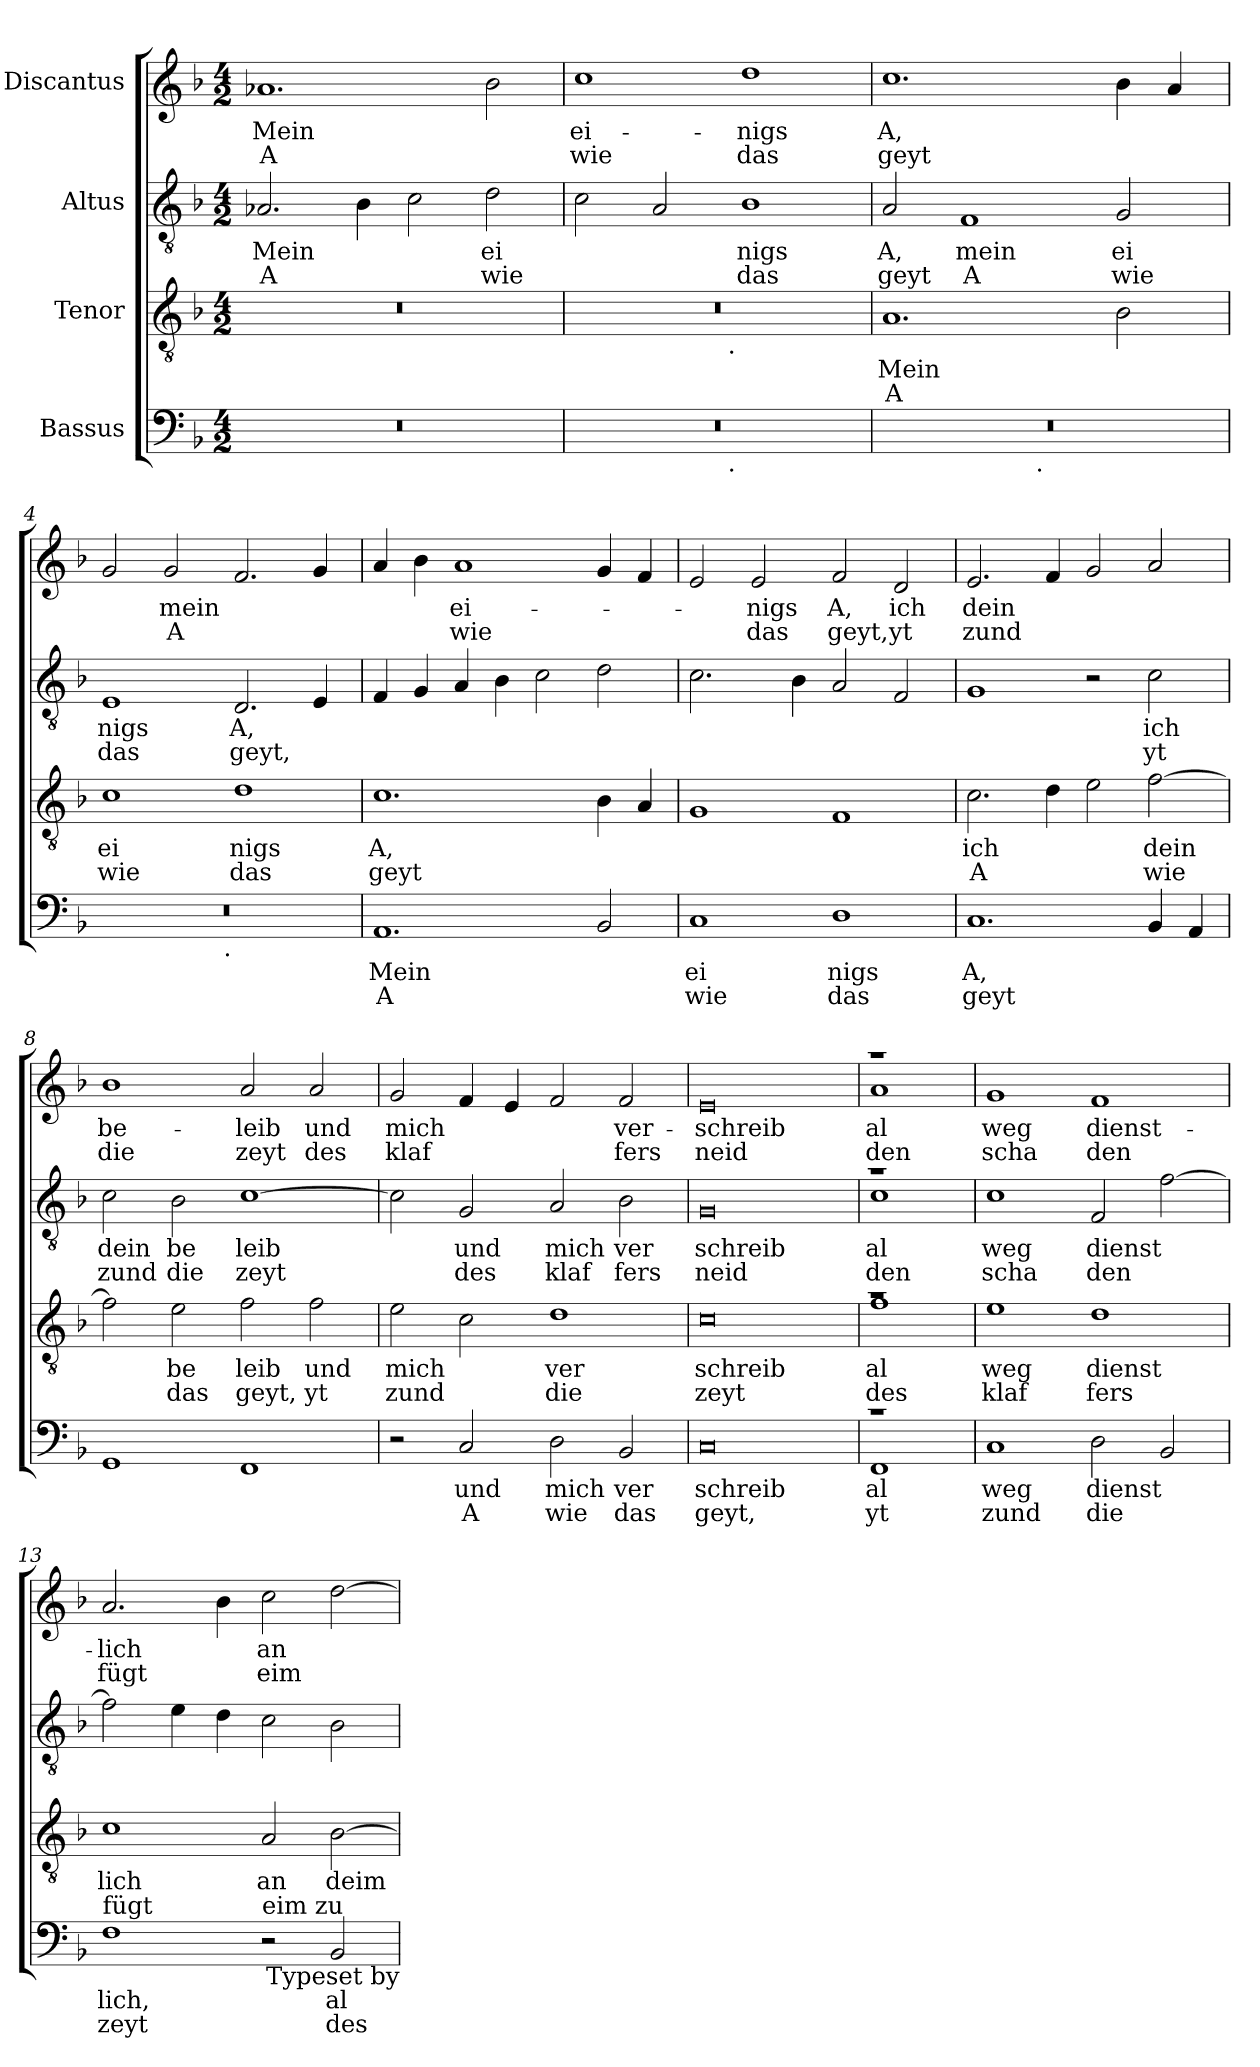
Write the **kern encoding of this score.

**kern	**text	**text	**kern	**text	**text	**kern	**text	**text	**kern	**text	**text
*part4	*part4	*part4	*part3	*part3	*part3	*part2	*part2	*part2	*part1	*part1	*part1
*staff4	*staff4	*staff4	*staff3	*staff3	*staff3	*staff2	*staff2	*staff2	*staff1	*staff1	*staff1
*I"Bassus	*	*	*I"Tenor	*	*	*I"Altus	*	*	*I"Discantus	*	*
*clefF4	*	*	*clefGv2	*	*	*clefGv2	*	*	*clefG2	*	*
*k[b-]	*	*	*k[b-]	*	*	*k[b-]	*	*	*k[b-]	*	*
*F:	*	*	*F:	*	*	*F:	*	*	*F:	*	*
*M4/2	*	*	*M4/2	*	*	*M4/2	*	*	*M4/2	*	*
=1	=1	=1	=1	=1	=1	=1	=1	=1	=1	=1	=1
!	!	!	!	!	!	!	!LO:LY:b	!LO:LY:b	!	!LO:LY:b	!LO:LY:b
0r	.	.	0r	.	.	2.A-X/	Mein	A	1.a-X	Mein	A
.	.	.	.	.	.	4B-\	.	.	.	.	.
.	.	.	.	.	.	2c\	.	.	.	.	.
!	!	!	!	!	!	!	!LO:LY:b	!LO:LY:b	!	!	!
.	.	.	.	.	.	2d\	ei	wie	2b-\	.	.
=2	=2	=2	=2	=2	=2	=2	=2	=2	=2	=2	=2
!	!	!	!	!	!	!	!	!	!	!LO:LY:b	!LO:LY:b
*^	*	*	*^	*	*	*	*	*	*	*	*
0r	2ryy	.	.	0r	2ryy	.	.	2c\	.	.	1cc	ei-	wie
.	4...ryy	.	.	.	4...ryy	.	.	2A/	.	.	.	.	.
!	!	!	!	!	!LO:TX:b:t=.	!	!	!	!	!	!	!	!
!	!LO:TX:b:t=.	!	!	!	!	!	!	!	!	!	!	!	!
.	1ryy	.	.	.	1ryy	.	.	.	.	.	.	.	.
!	!	!	!	!	!	!	!	!	!LO:LY:b	!LO:LY:b	!	!LO:LY:b	!LO:LY:b
.	.	.	.	.	.	.	.	1B-	nigs	das	1dd	-nigs	das
.	32ryy	.	.	.	32ryy	.	.	.	.	.	.	.	.
=3	=3	=3	=3	=3	=3	=3	=3	=3	=3	=3	=3	=3	=3
!	!	!	!	!	!	!LO:LY:b	!LO:LY:b	!	!LO:LY:b	!LO:LY:b	!	!LO:LY:b	!LO:LY:b
*	*	*	*	*v	*v	*	*	*	*	*	*	*	*
0r	2ryy	.	.	1.A	Mein	A	2A/	A,	geyt	1.cc	A,	geyt
!	!	!	!	!	!	!	!	!LO:LY:b	!LO:LY:b	!	!	!
.	4...ryy	.	.	.	.	.	1F	mein	A	.	.	.
!	!LO:TX:b:t=.	!	!	!	!	!	!	!	!	!	!	!
.	1ryy	.	.	.	.	.	.	.	.	.	.	.
!	!	!	!	!	!	!	!	!LO:LY:b	!LO:LY:b	!	!	!
.	.	.	.	2B-\	.	.	2G/	ei	wie	4b-\	.	.
.	.	.	.	.	.	.	.	.	.	4a/	.	.
.	32ryy	.	.	.	.	.	.	.	.	.	.	.
=4	=4	=4	=4	=4	=4	=4	=4	=4	=4	=4	=4	=4
!	!	!	!	!	!LO:LY:b	!LO:LY:b	!	!LO:LY:b	!LO:LY:b	!	!	!
0r	2ryy	.	.	1c	ei	wie	1E	nigs	das	2g/	.	.
!	!	!	!	!	!	!	!	!	!	!	!LO:LY:b	!LO:LY:b
.	4...ryy	.	.	.	.	.	.	.	.	2g/	mein	A
!	!LO:TX:b:t=.	!	!	!	!	!	!	!	!	!	!	!
.	1ryy	.	.	.	.	.	.	.	.	.	.	.
!	!	!	!	!	!LO:LY:b	!LO:LY:b	!	!LO:LY:b	!LO:LY:b	!	!	!
.	.	.	.	1d	nigs	das	2.D/	A,	geyt,	2.f/	.	.
.	.	.	.	.	.	.	4E/	.	.	4g</	.	.
.	32ryy	.	.	.	.	.	.	.	.	.	.	.
=5	=5	=5	=5	=5	=5	=5	=5	=5	=5	=5	=5	=5
!	!	!LO:LY:b	!LO:LY:b	!	!LO:LY:b	!LO:LY:b	!	!	!	!	!	!
*v	*v	*	*	*	*	*	*	*	*	*	*	*
1.AA	Mein	A	1.c	A,	geyt	4F/	.	.	4a/	.	.
.	.	.	.	.	.	4G/	.	.	4b-\	.	.
!	!	!	!	!	!	!	!	!	!	!LO:LY:b	!LO:LY:b
.	.	.	.	.	.	4A/	.	.	1a	ei-	wie
.	.	.	.	.	.	4B-\	.	.	.	.	.
.	.	.	.	.	.	2c\	.	.	.	.	.
2BB-/	.	.	4B-\	.	.	2d\	.	.	4g/	.	.
.	.	.	4A/	.	.	.	.	.	4f/	.	.
!!LO:LB:g=z
=6	=6	=6	=6	=6	=6	=6	=6	=6	=6	=6	=6
!	!LO:LY:b	!LO:LY:b	!	!	!	!	!	!	!	!	!
1C	ei	wie	1G	.	.	2.c\	.	.	2e/	.	.
!	!	!	!	!	!	!	!	!	!	!LO:LY:b	!LO:LY:b
.	.	.	.	.	.	.	.	.	2e/	-nigs	das
.	.	.	.	.	.	4B-\	.	.	.	.	.
!	!LO:LY:b	!LO:LY:b	!	!	!	!	!	!	!	!LO:LY:b	!LO:LY:b
1D	nigs	das	1F	.	.	2A/	.	.	2f/	A,	geyt,
!	!	!	!	!	!	!	!	!	!	!LO:LY:b	!LO:LY:b
.	.	.	.	.	.	2F/	.	.	2d/	ich	yt
=7	=7	=7	=7	=7	=7	=7	=7	=7	=7	=7	=7
!	!LO:LY:b	!LO:LY:b	!	!LO:LY:b	!LO:LY:b	!	!	!	!	!LO:LY:b	!LO:LY:b
1.C	A,	geyt	2.c\	ich	A	1G	.	.	2.e/	dein	zund
.	.	.	4d\	.	.	.	.	.	4f/	.	.
.	.	.	2e\	.	.	2r	.	.	2g/	.	.
!	!	!	!	!LO:LY:b	!LO:LY:b	!	!LO:LY:b	!LO:LY:b	!	!	!
4BB-/	.	.	[>2f\	dein	wie	2c\	ich	yt	2a/	.	.
4AA/	.	.	.	.	.	.	.	.	.	.	.
=8	=8	=8	=8	=8	=8	=8	=8	=8	=8	=8	=8
!	!	!	!	!	!	!	!LO:LY:b	!LO:LY:b	!	!LO:LY:b	!LO:LY:b
1GG	.	.	2f\]	.	.	2c\	dein	zund	1b-	be-	die
!	!	!	!	!LO:LY:b	!LO:LY:b	!	!LO:LY:b	!LO:LY:b	!	!	!
.	.	.	2e\	be	das	2B-\	be	die	.	.	.
!	!	!	!	!LO:LY:b	!LO:LY:b	!	!LO:LY:b	!LO:LY:b	!	!LO:LY:b	!LO:LY:b
1FF	.	.	2f\	leib	geyt,	[>1c	leib	zeyt	2a/	-leib	zeyt
!	!	!	!	!LO:LY:b	!LO:LY:b	!	!	!	!	!LO:LY:b	!LO:LY:b
.	.	.	2f\	und	yt	.	.	.	2a/	und	des
=9	=9	=9	=9	=9	=9	=9	=9	=9	=9	=9	=9
!	!	!	!	!LO:LY:b	!LO:LY:b	!	!	!	!	!LO:LY:b	!LO:LY:b
2r	.	.	2e\	mich	zund	2c\]	.	.	2g/	mich	klaf
!	!LO:LY:b	!LO:LY:b	!	!	!	!	!LO:LY:b	!LO:LY:b	!	!	!
2C/	und	A	2c\	.	.	2G/	und	des	4f/	.	.
.	.	.	.	.	.	.	.	.	4e/	.	.
!	!LO:LY:b	!LO:LY:b	!	!LO:LY:b	!LO:LY:b	!	!LO:LY:b	!LO:LY:b	!	!	!
2D\	mich	wie	1d	ver	die	2A/	mich	klaf	2f/	.	.
!	!LO:LY:b	!LO:LY:b	!	!	!	!	!LO:LY:b	!LO:LY:b	!	!LO:LY:b	!LO:LY:b
2BB-/	ver	das	.	.	.	2B-\	ver	fers	2f/	ver-	fers
=10	=10	=10	=10	=10	=10	=10	=10	=10	=10	=10	=10
!	!LO:LY:b	!LO:LY:b	!	!LO:LY:b	!LO:LY:b	!	!LO:LY:b	!LO:LY:b	!	!LO:LY:b	!LO:LY:b
0C	schreib	geyt,	0c	schreib	zeyt	0G	schreib	neid	0e	-schreib	neid
=11	=11	=11	=11	=11	=11	=11	=11	=11	=11	=11	=11
*^	*	*	*	*	*	*	*	*	*	*	*
!	!	!LO:LY:b	!LO:LY:b	!	!LO:LY:b	!LO:LY:b	!	!LO:LY:b	!LO:LY:b	!	!LO:LY:b	!LO:LY:b
*	*	*	*	*^	*	*	*^	*	*	*^	*	*
1rc	1FF	al	yt	1ra	1f	al	des	1ra	1c	al	den	1raa	1a	al-	den
=12	=12	=12	=12	=12	=12	=12	=12	=12	=12	=12	=12	=12	=12	=12	=12
!	!	!LO:LY:b	!LO:LY:b	!	!	!LO:LY:b	!LO:LY:b	!	!	!LO:LY:b	!LO:LY:b	!	!	!LO:LY:b	!LO:LY:b
*v	*v	*	*	*	*	*	*	*v	*v	*	*	*v	*v	*	*
*	*	*	*v	*v	*	*	*	*	*	*	*	*
1C	weg	zund	1e	weg	klaf	1c	weg	scha	1g	-weg	scha
!	!LO:LY:b	!LO:LY:b	!	!LO:LY:b	!LO:LY:b	!	!LO:LY:b	!LO:LY:b	!	!LO:LY:b	!LO:LY:b
2D\	dienst	die	1d	dienst	fers	2F/	dienst	den	1f	dienst-	den
2BB-/	.	.	.	.	.	[<2f\	.	.	.	.	.
!!LO:LB:g=z
=13	=13	=13	=13	=13	=13	=13	=13	=13	=13	=13	=13
!LO:TX:a:t=fügt	!	!	!	!	!	!	!	!	!	!	!
!	!LO:LY:b	!LO:LY:b	!	!LO:LY:b	!	!	!	!	!	!LO:LY:b	!LO:LY:b
1F	lich,	zeyt	1c	lich	.	2f\]	.	.	2.a/	-lich	fügt
.	.	.	.	.	.	4e\	.	.	.	.	.
.	.	.	.	.	.	4d\	.	.	4b-\	.	.
!LO:TX:a:t=eim zu	!	!	!	!	!	!	!	!	!	!	!
!	!	!	!	!LO:LY:b	!	!	!	!	!	!LO:LY:b	!LO:LY:b
2r	.	.	2A/	an	.	2c\	.	.	2cc\	an	eim
!	!LO:LY:b	!LO:LY:b	!	!LO:LY:b	!	!	!	!	!	!	!
2BB-/	al	des	[>2B-\	deim	.	2B-\	.	.	[>2dd\	.	.
!LO:TX:b:t=Typeset by	!	!	!	!	!	!	!	!	!	!	!
=	=	=	=	=	=	=	=	=	=	=	=
*-	*-	*-	*-	*-	*-	*-	*-	*-	*-	*-	*-
